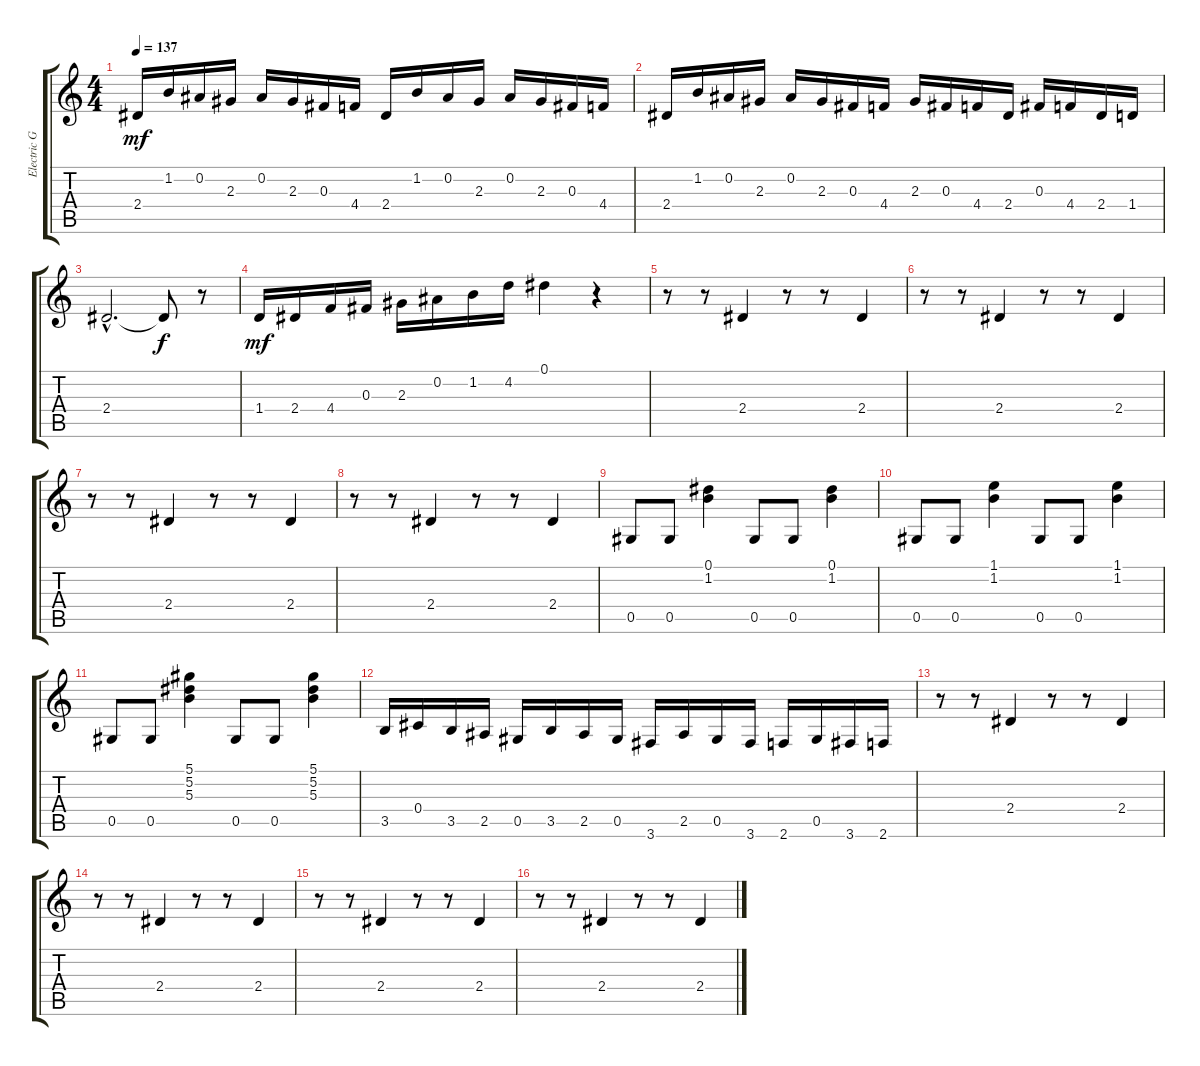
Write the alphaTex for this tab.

\track ("Electric Guitar 2" "Electric G") {instrument distortionguitar}
\staff {score tabs}
\tuning (Eb4 Bb3 Gb3 Db3 Ab2 Eb2) {hide}
\ts (4 4)
\tempo 137
\clef g2
\ks c
2.4.16{dy mf} 1.2.16 0.2.16 2.3.16 0.2.16 2.3.16 0.3.16 4.4.16 2.4.16 1.2.16 0.2.16 2.3.16 0.2.16 2.3.16 0.3.16 4.4.16 |
2.4.16 1.2.16 0.2.16 2.3.16 0.2.16 2.3.16 0.3.16 4.4.16 2.3.16 0.3.16 4.4.16 2.4.16 0.3.16 4.4.16 2.4.16 1.4.16 |
2.4{hac}.2{d} 2.4{t}.8{dy f} r.8 |
1.4.16{dy mf} 2.4.16 4.4.16 0.3.16 2.3.16 0.2.16 1.2.16 4.2.16 0.1.4 r.4 |
r.8 r.8 2.4.4 r.8 r.8 2.4.4 |
r.8 r.8 2.4.4 r.8 r.8 2.4.4 |
r.8 r.8 2.4.4 r.8 r.8 2.4.4 |
r.8 r.8 2.4.4 r.8 r.8 2.4.4 |
0.5.8 0.5.8 (0.1 1.2).4 0.5.8 0.5.8 (0.1 1.2).4 |
0.5.8 0.5.8 (1.1 1.2).4 0.5.8 0.5.8 (1.1 1.2).4 |
0.5.8 0.5.8 (5.1 5.2 5.3).4 0.5.8 0.5.8 (5.1 5.2 5.3).4 |
3.5.16 0.4.16 3.5.16 2.5.16 0.5.16 3.5.16 2.5.16 0.5.16 3.6.16 2.5.16 0.5.16 3.6.16 2.6.16 0.5.16 3.6.16 2.6.16 |
r.8 r.8 2.4.4 r.8 r.8 2.4.4 |
r.8 r.8 2.4.4 r.8 r.8 2.4.4 |
r.8 r.8 2.4.4 r.8 r.8 2.4.4 |
r.8 r.8 2.4.4 r.8 r.8 2.4.4
